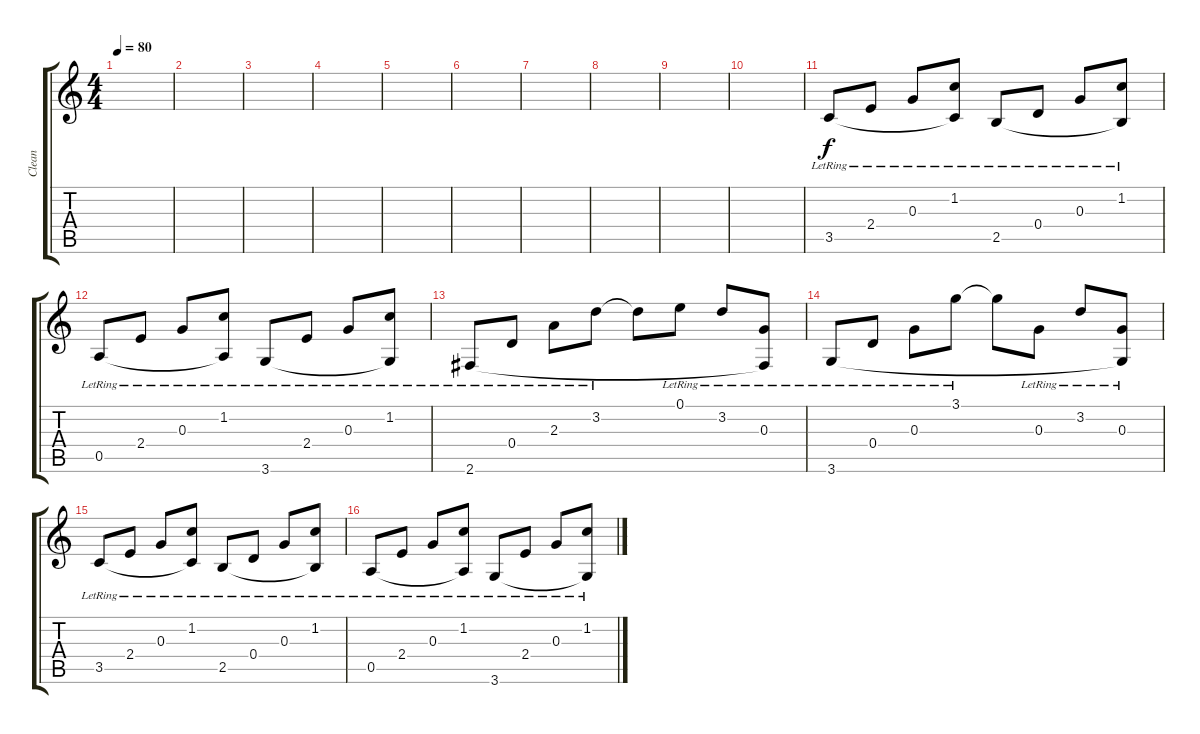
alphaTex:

\track ("Clean" "Clean") {instrument electricguitarclean}
\staff {score tabs}
\tuning (E4 B3 G3 D3 A2 E2) {hide}
\ts (4 4)
\tempo 80
\clef g2
\ks c
|
|
|
|
|
|
|
|
|
|
3.5{lr}.8 2.4{lr}.8 0.3{lr}.8 (1.2{lr} 3.5{t}).8 2.5{lr}.8 0.4{lr}.8 0.3{lr}.8 (1.2{lr} 2.5{t}).8 |
0.5{lr}.8 2.4{lr}.8 0.3{lr}.8 (1.2{lr} 0.5{t}).8 3.6{lr}.8 2.4{lr}.8 0.3{lr}.8 (1.2{lr} 3.6{t}).8 |
2.6{lr}.8 0.4{lr}.8 2.3{lr}.8 3.2{lr}.8 3.2{t}.8 0.1{lr}.8 3.2{lr}.8 (0.3{lr} 2.6{t}).8 |
3.6{lr}.8 0.4{lr}.8 0.3{lr}.8 3.1{lr}.8 3.1{t}.8 0.3{lr}.8 3.2{lr}.8 (0.3{lr} 3.6{t}).8 |
3.5{lr}.8 2.4{lr}.8 0.3{lr}.8 (1.2{lr} 3.5{t}).8 2.5{lr}.8 0.4{lr}.8 0.3{lr}.8 (1.2{lr} 2.5{t}).8 |
0.5{lr}.8 2.4{lr}.8 0.3{lr}.8 (1.2{lr} 0.5{t}).8 3.6{lr}.8 2.4{lr}.8 0.3{lr}.8 (1.2{lr} 3.6{t}).8
